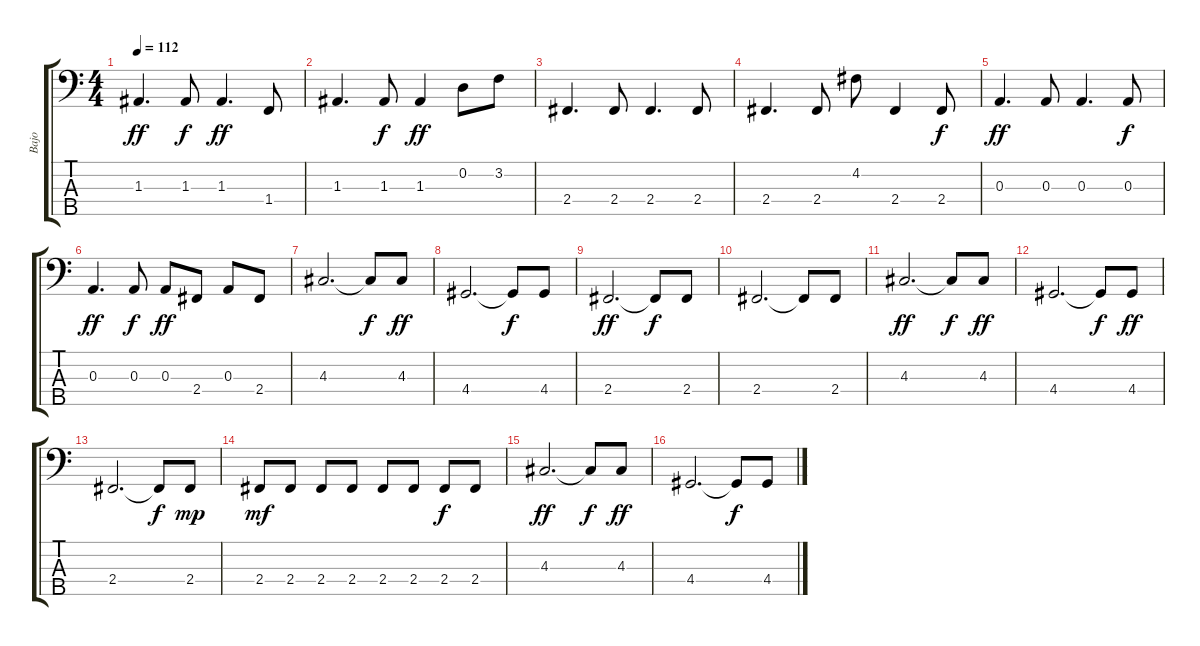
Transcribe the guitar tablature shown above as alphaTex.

\track ("Bajo" "Bajo") {instrument electricbassfinger}
\staff {score tabs}
\tuning (G2 D2 A1 E1 B0) {hide}
\ts (4 4)
\tempo 112
\clef f4
\ks c
1.3.4{d dy ff} 1.3.8{dy f} 1.3.4{d dy ff} 1.4.8 |
1.3.4{d} 1.3.8{dy f} 1.3.4{dy ff} 0.2.8 3.2.8 |
2.4.4{d} 2.4.8 2.4.4{d} 2.4.8 |
2.4.4{d} 2.4.8 4.2.8 2.4.4 2.4.8{dy f} |
0.3.4{d dy ff} 0.3.8 0.3.4{d} 0.3.8{dy f} |
0.3.4{d dy ff} 0.3.8{dy f} 0.3.8{dy ff} 2.4.8 0.3.8 2.4.8 |
4.3.2{d} 4.3{t}.8{dy f} 4.3.8{dy ff} |
4.4.2{d} 4.4{t}.8{dy f} 4.4.8 |
2.4.2{d dy ff} 2.4{t}.8{dy f} 2.4.8 |
2.4.2{d} 2.4{t}.8 2.4.8 |
4.3.2{d dy ff} 4.3{t}.8{dy f} 4.3.8{dy ff} |
4.4.2{d} 4.4{t}.8{dy f} 4.4.8{dy ff} |
2.4.2{d} 2.4{t}.8{dy f} 2.4.8{dy mp} |
2.4.8{dy mf} 2.4.8 2.4.8 2.4.8 2.4.8 2.4.8 2.4.8{dy f} 2.4.8 |
4.3.2{d dy ff} 4.3{t}.8{dy f} 4.3.8{dy ff} |
4.4.2{d} 4.4{t}.8{dy f} 4.4.8
